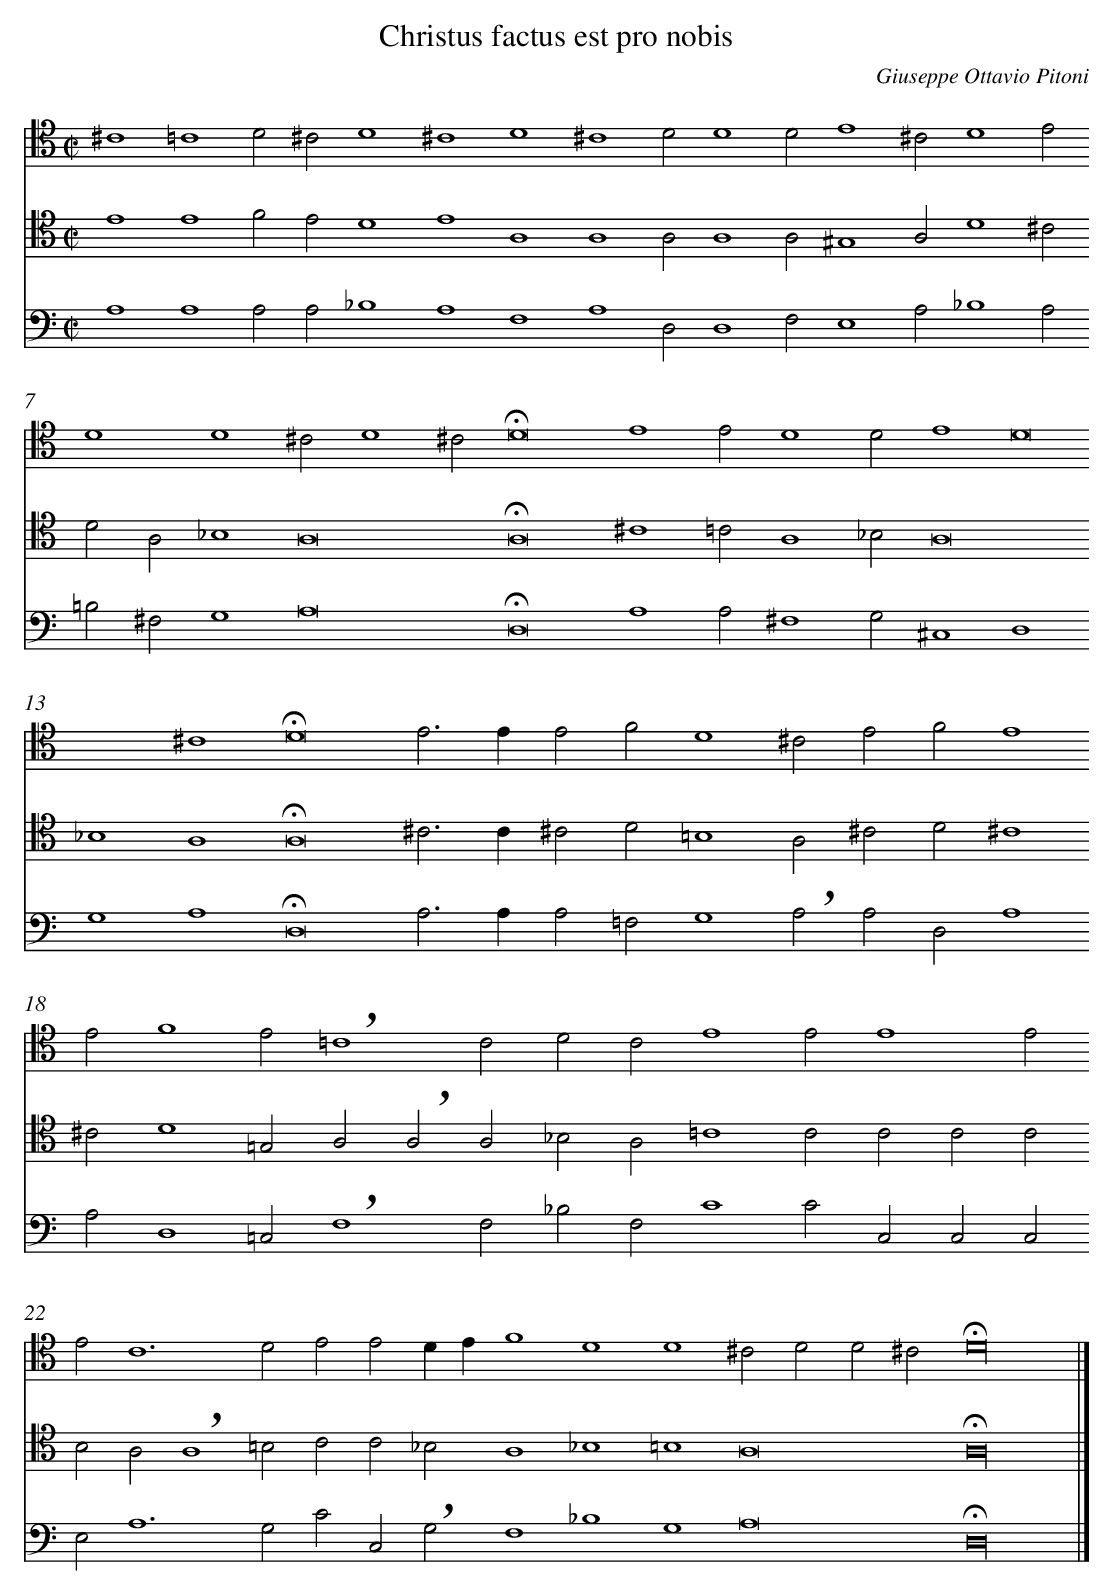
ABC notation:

X:1
T: Christus factus est pro nobis
C: Giuseppe Ottavio Pitoni
L: 1/4
M: C|
V: 1 clef=tenor
V: 2 clef=tenor
V: 3 clef=bass
K: C
[V:1] ^C4=C4 [|]
[V:2] E4E4 [|]
[V:3] A,4A,4 [|]
[V:1] D2^C2D4 [|]
[V:2] F2E2D4 [|]
[V:3] A,2A,2_B,4 [|]
[V:1] ^C4D4 [|]
[V:2] E4A,4 [|]
[V:3] A,4F,4 [|]
[V:1] ^C4D2D4 [|]
[V:2] A,4A,2A,4 [|]
[V:3] A,4D,2D,4 [|]
[V:1] D2E4 [|]
[V:2] A,2^G,4 [|]
[V:3] F,2E,4 [|]
[V:1] ^C2D4E2 [|]
[V:2] A,2D4^C2 [|]
[V:3] A,2_B,4A,2 [|]
[V:1] D4D4 [|]
[V:2] D2A,2_B,4 [|]
[V:3] =B,2^F,2G,4 [|]
[V:1] ^C2D4^C2 [|]
[V:2] A,8 [|]
[V:3] A,8 [|]
[V:1] !fermata!D8 [|]
[V:2] !fermata!A,8 [|]
[V:3] !fermata!D,8 [|]
[V:1] E4E2D4 [|]
[V:2] ^C4=C2A,4 [|]
[V:3] A,4A,2^F,4 [|]
[V:1] D2E4 [|]
[V:2] _B,2A,8 [|]
[V:3] G,2^C,4 [|]
[V:1] D8 [|]
[V:2] _B,4 [|]
[V:3] D,4G,4 [|]
[V:1] ^C4!fermata!D8 [|]
[V:2] A,4!fermata!A,8 [|]
[V:3] A,4!fermata!D,8 [|]
[V:1] E3E [|]
[V:2] ^C3C [|]
[V:3] A,3A, [|]
[V:1] E2F2D4 [|]
[V:2] ^C2D2=B,4 [|]
[V:3] A,2=F,2G,4 [|]
[V:1] ^C2E2F2E4 [|]
[V:2] A,2^C2D2^C4 [|]
[V:3] !breath!A,2A,2D,2A,4 [|]
[V:1] E2F4 [|]
[V:2] ^C2D4 [|]
[V:3] A,2D,4 [|]
[V:1] E2!breath!=C4C2 [|]
[V:2] =G,2A,2!breath!A,2A,2 [|]
[V:3] =C,2!breath!F,4F,2 [|]
[V:1] D2C2E4 [|]
[V:2] _B,2A,2=C4 [|]
[V:3] _B,2F,2C4 [|]
[V:1] E2E4E2 [|]
[V:2] C2C2C2C2 [|]
[V:3] C2C,2C,2C,2 [|]
[V:1] E2C6 [|]
[V:2] B,2A,2!breath!A,4 [|]
[V:3] E,2A,6 [|]
[V:1] D2E2E2DE [|]
[V:2] =B,2C2C2_B,2 [|]
[V:3] G,2C2C,2!breath!G,2 [|]
[V:1] F4D4 [|]
[V:2] A,4_B,4 [|]
[V:3] F,4_B,4 [|]
[V:1] D4^C2D2 [|]
[V:2] =B,4A,8 [|]
[V:3] G,4A,8 [|]
[V:1] D2^C2!fermata!D16 |]
[V:2] !fermata!A,16 |]
[V:3] !fermata!D,16 |]
